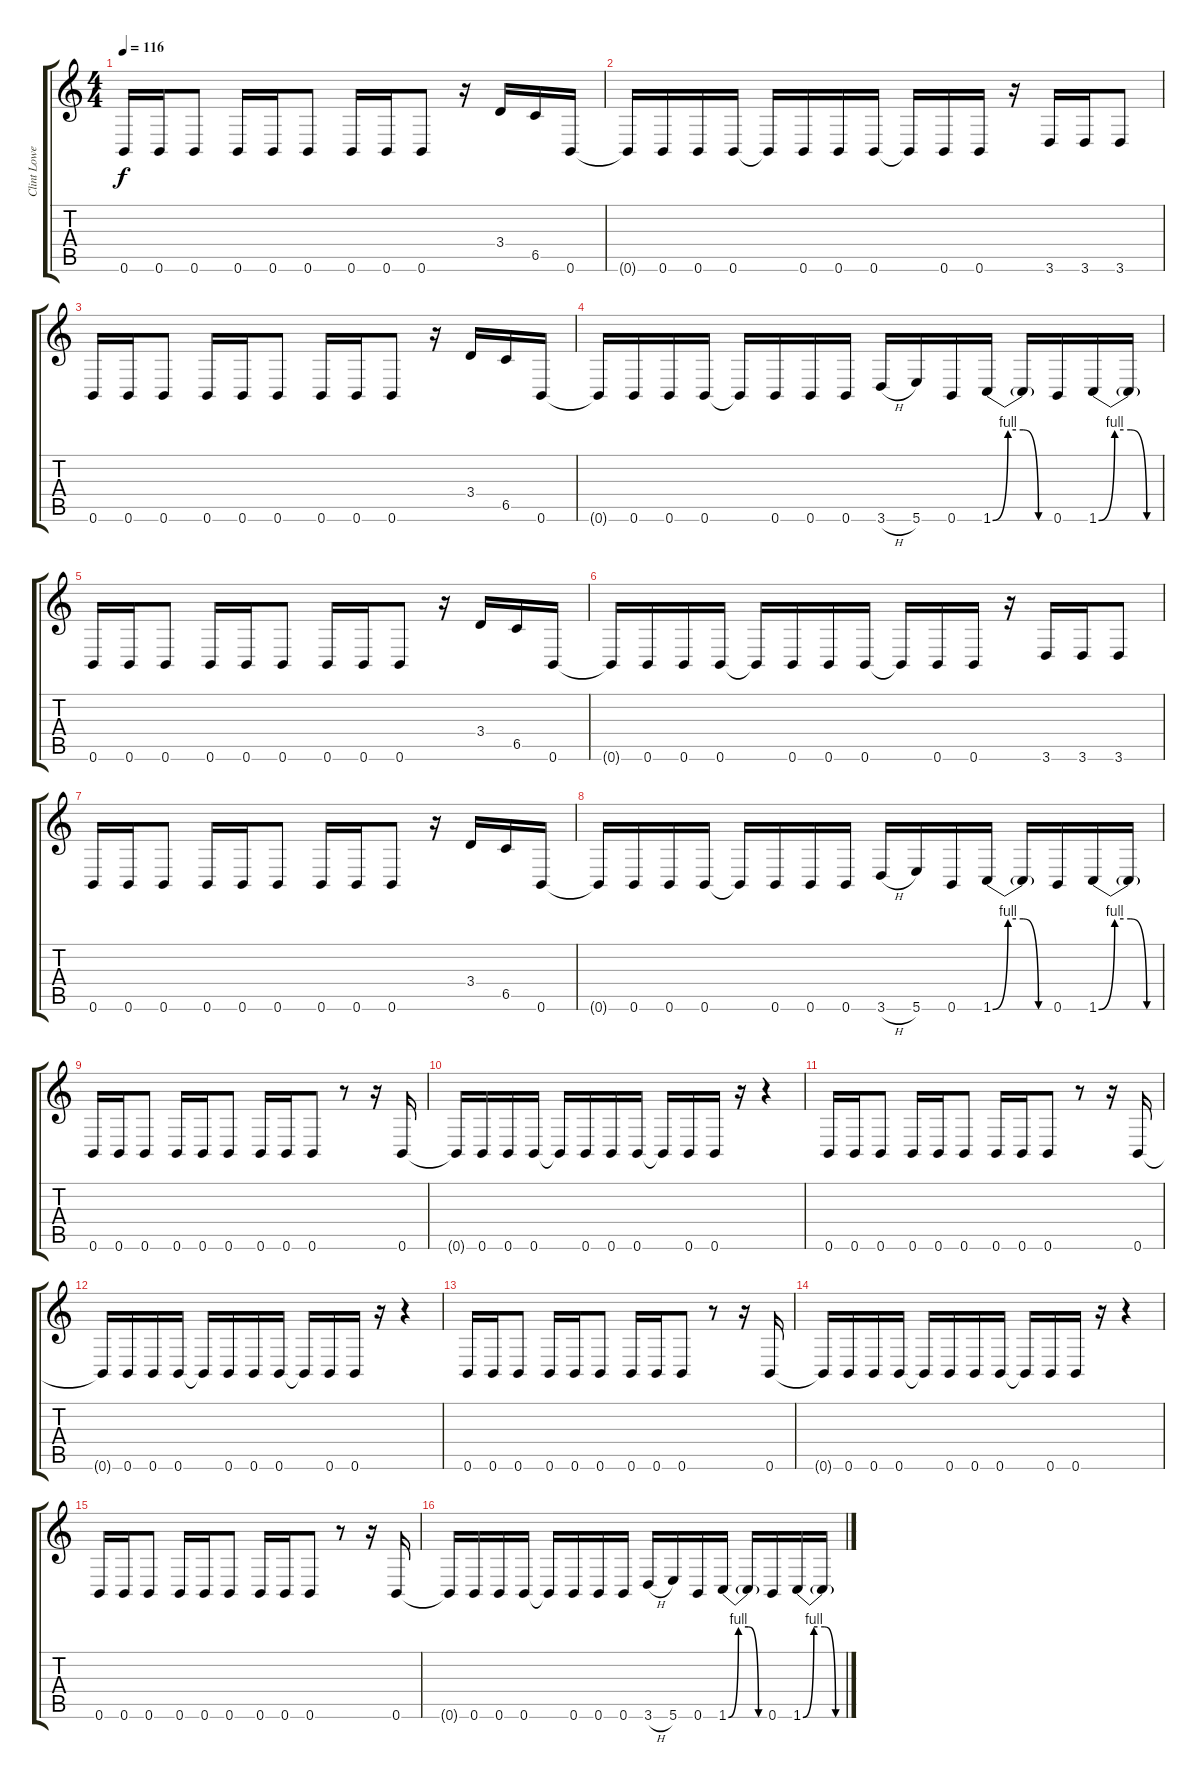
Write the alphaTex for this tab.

\track ("Clint Lowery - Guitars" "Clint Lowe") {instrument distortionguitar}
\staff {score tabs}
\tuning (Db4 Ab3 E3 B2 Gb2 B1) {hide}
\ts (4 4)
\tempo 116
\clef g2
\ks c
0.6.16{dy f instrument distortionguitar} 0.6.16 0.6.8 0.6.16 0.6.16 0.6.8 0.6.16 0.6.16 0.6.8 r.16 3.4.16 6.5.16 0.6.16 |
0.6{t}.16 0.6.16 0.6.16 0.6.16 0.6{t}.16 0.6.16 0.6.16 0.6.16 0.6{t}.16 0.6.16 0.6.16 r.16 3.6.16 3.6.16 3.6.8 |
0.6.16 0.6.16 0.6.8 0.6.16 0.6.16 0.6.8 0.6.16 0.6.16 0.6.8 r.16 3.4.16 6.5.16 0.6.16 |
0.6{t}.16 0.6.16 0.6.16 0.6.16 0.6{t}.16 0.6.16 0.6.16 0.6.16 3.6{h}.16 5.6.16 0.6.16 1.6{be (custom 0 0 15 4 30 4 45 0 60 0)}.16 1.6{t}.16 0.6.16 1.6{be (custom 0 0 15 4 30 4 45 0 60 0)}.16 1.6{t}.16 |
0.6.16 0.6.16 0.6.8 0.6.16 0.6.16 0.6.8 0.6.16 0.6.16 0.6.8 r.16 3.4.16 6.5.16 0.6.16 |
0.6{t}.16 0.6.16 0.6.16 0.6.16 0.6{t}.16 0.6.16 0.6.16 0.6.16 0.6{t}.16 0.6.16 0.6.16 r.16 3.6.16 3.6.16 3.6.8 |
0.6.16 0.6.16 0.6.8 0.6.16 0.6.16 0.6.8 0.6.16 0.6.16 0.6.8 r.16 3.4.16 6.5.16 0.6.16 |
0.6{t}.16 0.6.16 0.6.16 0.6.16 0.6{t}.16 0.6.16 0.6.16 0.6.16 3.6{h}.16 5.6.16 0.6.16 1.6{be (custom 0 0 15 4 30 4 45 0 60 0)}.16 1.6{t}.16 0.6.16 1.6{be (custom 0 0 15 4 30 4 45 0 60 0)}.16 1.6{t}.16 |
0.6.16 0.6.16 0.6.8 0.6.16 0.6.16 0.6.8 0.6.16 0.6.16 0.6.8 r.8 r.16 0.6.16 |
0.6{t}.16 0.6.16 0.6.16 0.6.16 0.6{t}.16 0.6.16 0.6.16 0.6.16 0.6{t}.16 0.6.16 0.6.16 r.16 r.4 |
0.6.16 0.6.16 0.6.8 0.6.16 0.6.16 0.6.8 0.6.16 0.6.16 0.6.8 r.8 r.16 0.6.16 |
0.6{t}.16 0.6.16 0.6.16 0.6.16 0.6{t}.16 0.6.16 0.6.16 0.6.16 0.6{t}.16 0.6.16 0.6.16 r.16 r.4 |
0.6.16 0.6.16 0.6.8 0.6.16 0.6.16 0.6.8 0.6.16 0.6.16 0.6.8 r.8 r.16 0.6.16 |
0.6{t}.16 0.6.16 0.6.16 0.6.16 0.6{t}.16 0.6.16 0.6.16 0.6.16 0.6{t}.16 0.6.16 0.6.16 r.16 r.4 |
0.6.16 0.6.16 0.6.8 0.6.16 0.6.16 0.6.8 0.6.16 0.6.16 0.6.8 r.8 r.16 0.6.16 |
0.6{t}.16 0.6.16 0.6.16 0.6.16 0.6{t}.16 0.6.16 0.6.16 0.6.16 3.6{h}.16 5.6.16 0.6.16 1.6{be (custom 0 0 15 4 30 4 45 0 60 0)}.16 1.6{t}.16 0.6.16 1.6{be (custom 0 0 15 4 30 4 45 0 60 0)}.16 1.6{t}.16
